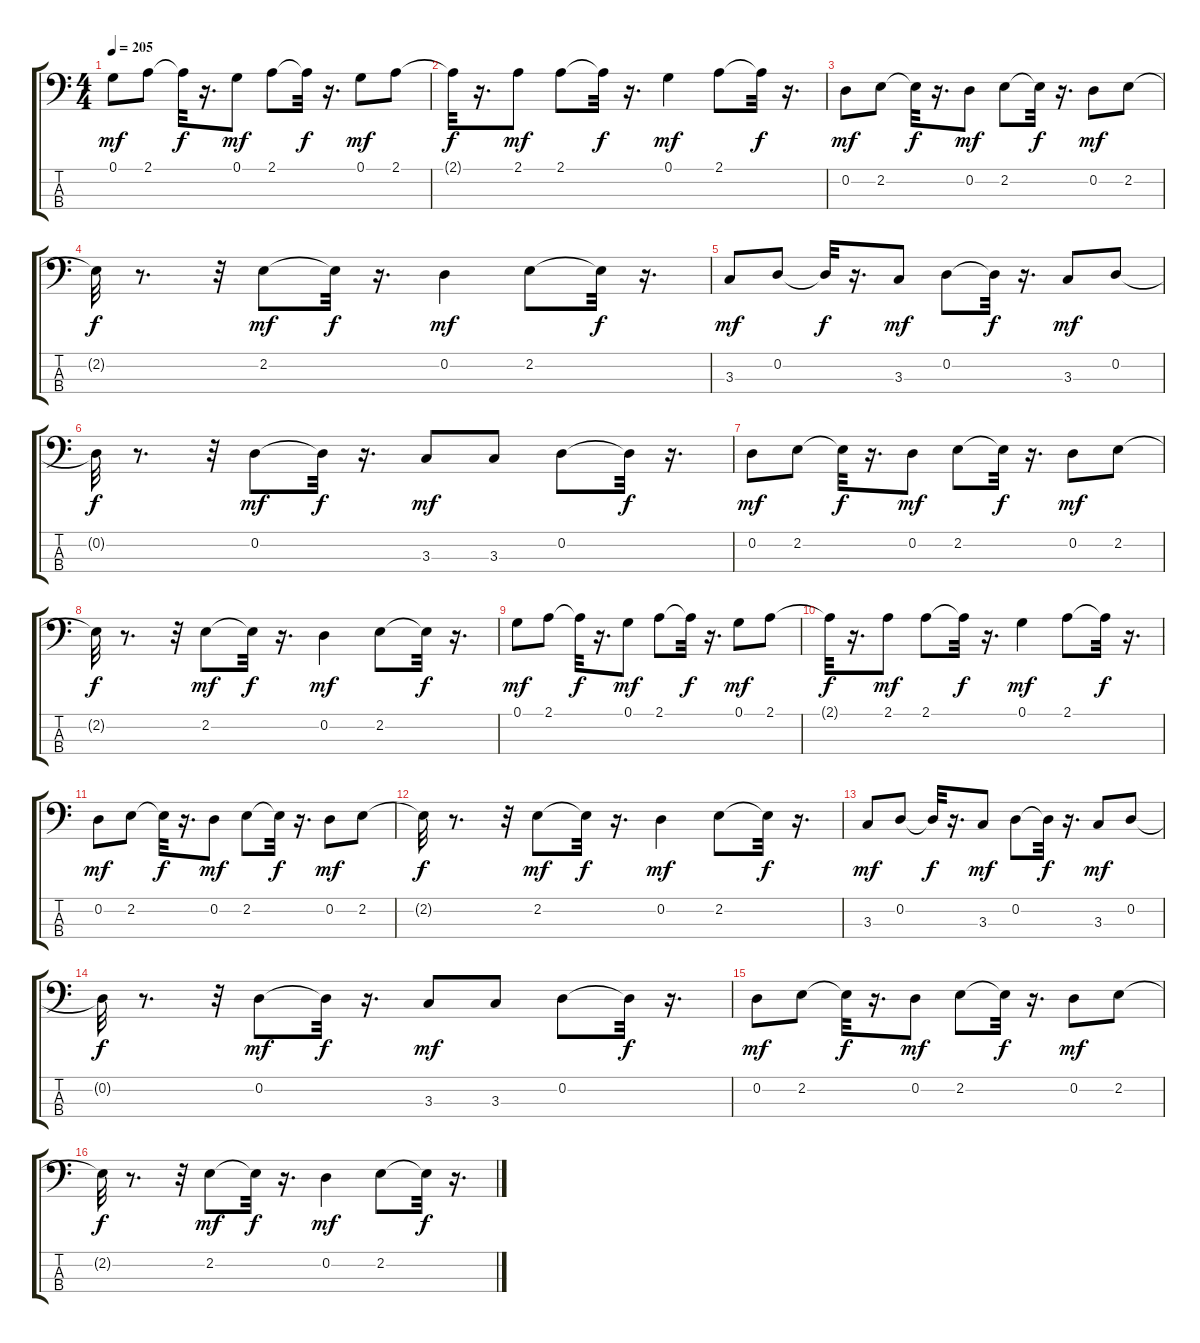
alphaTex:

\track "" {instrument acousticbass}
\staff {score tabs}
\tuning (G2 D2 A1 E1) {hide}
\ts (4 4)
\tempo 205
\clef f4
\ks c
0.1.8{dy mf} 2.1.8 2.1{t}.32{dy f} r.16{d} 0.1.8{dy mf} 2.1.8 2.1{t}.32{dy f} r.16{d} 0.1.8{dy mf} 2.1.8 |
2.1{t}.32{dy f} r.16{d} 2.1.8{dy mf} 2.1.8 2.1{t}.32{dy f} r.16{d} 0.1.4{dy mf} 2.1.8 2.1{t}.32{dy f} r.16{d} |
0.2.8{dy mf} 2.2.8 2.2{t}.32{dy f} r.16{d} 0.2.8{dy mf} 2.2.8 2.2{t}.32{dy f} r.16{d} 0.2.8{dy mf} 2.2.8 |
2.2{t}.32{dy f} r.8{d} r.32 2.2.8{dy mf} 2.2{t}.32{dy f} r.16{d} 0.2.4{dy mf} 2.2.8 2.2{t}.32{dy f} r.16{d} |
3.3.8{dy mf} 0.2.8 0.2{t}.32{dy f} r.16{d} 3.3.8{dy mf} 0.2.8 0.2{t}.32{dy f} r.16{d} 3.3.8{dy mf} 0.2.8 |
0.2{t}.32{dy f} r.8{d} r.32 0.2.8{dy mf} 0.2{t}.32{dy f} r.16{d} 3.3.8{dy mf} 3.3.8 0.2.8 0.2{t}.32{dy f} r.16{d} |
0.2.8{dy mf} 2.2.8 2.2{t}.32{dy f} r.16{d} 0.2.8{dy mf} 2.2.8 2.2{t}.32{dy f} r.16{d} 0.2.8{dy mf} 2.2.8 |
2.2{t}.32{dy f} r.8{d} r.32 2.2.8{dy mf} 2.2{t}.32{dy f} r.16{d} 0.2.4{dy mf} 2.2.8 2.2{t}.32{dy f} r.16{d} |
0.1.8{dy mf} 2.1.8 2.1{t}.32{dy f} r.16{d} 0.1.8{dy mf} 2.1.8 2.1{t}.32{dy f} r.16{d} 0.1.8{dy mf} 2.1.8 |
2.1{t}.32{dy f} r.16{d} 2.1.8{dy mf} 2.1.8 2.1{t}.32{dy f} r.16{d} 0.1.4{dy mf} 2.1.8 2.1{t}.32{dy f} r.16{d} |
0.2.8{dy mf} 2.2.8 2.2{t}.32{dy f} r.16{d} 0.2.8{dy mf} 2.2.8 2.2{t}.32{dy f} r.16{d} 0.2.8{dy mf} 2.2.8 |
2.2{t}.32{dy f} r.8{d} r.32 2.2.8{dy mf} 2.2{t}.32{dy f} r.16{d} 0.2.4{dy mf} 2.2.8 2.2{t}.32{dy f} r.16{d} |
3.3.8{dy mf} 0.2.8 0.2{t}.32{dy f} r.16{d} 3.3.8{dy mf} 0.2.8 0.2{t}.32{dy f} r.16{d} 3.3.8{dy mf} 0.2.8 |
0.2{t}.32{dy f} r.8{d} r.32 0.2.8{dy mf} 0.2{t}.32{dy f} r.16{d} 3.3.8{dy mf} 3.3.8 0.2.8 0.2{t}.32{dy f} r.16{d} |
0.2.8{dy mf} 2.2.8 2.2{t}.32{dy f} r.16{d} 0.2.8{dy mf} 2.2.8 2.2{t}.32{dy f} r.16{d} 0.2.8{dy mf} 2.2.8 |
2.2{t}.32{dy f} r.8{d} r.32 2.2.8{dy mf} 2.2{t}.32{dy f} r.16{d} 0.2.4{dy mf} 2.2.8 2.2{t}.32{dy f} r.16{d}
